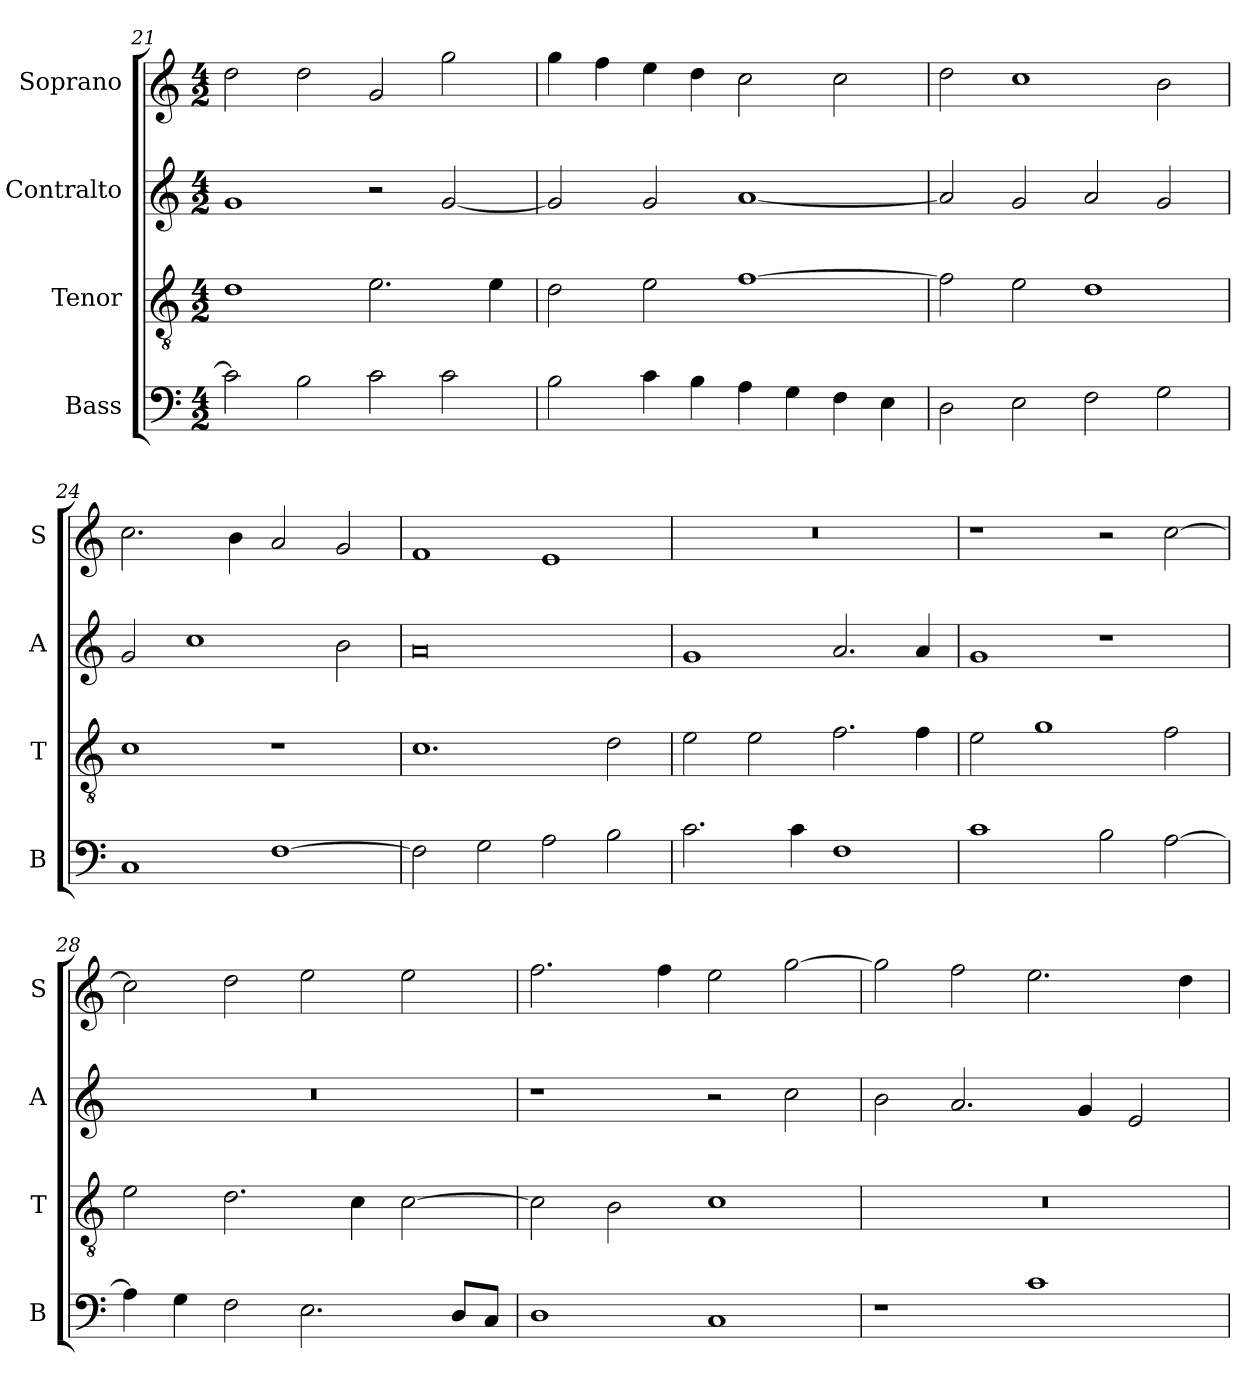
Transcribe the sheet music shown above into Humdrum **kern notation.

**kern	**kern	**kern	**kern
*part4	*part3	*part2	*part1
*staff4	*staff3	*staff2	*staff1
*I"Bass	*I"Tenor	*I"Contralto	*I"Soprano
*I'B	*I'T	*I'A	*I'S
*clefF4	*clefGv2	*clefG2	*clefG2
*k[]	*k[]	*k[]	*k[]
*C:ion	*C:ion	*C:ion	*C:ion
*M4/2	*M4/2	*M4/2	*M4/2
=21	=21	=21	=21
2c]	1d	1g	2dd
2B	.	.	2dd
2c	2.e	2r	2g
2c	.	[2g	2gg
.	4e	.	.
=22	=22	=22	=22
2B	2d	2g]	4gg
.	.	.	4ff
4c	2e	2g	4ee
4B	.	.	4dd
4A	[1f	[1a	2cc
4G	.	.	.
4F	.	.	2cc
4E	.	.	.
=23	=23	=23	=23
2D	2f]	2a]	2dd
2E	2e	2g	1cc
2F	1d	2a	.
2G	.	2g	2b
=24	=24	=24	=24
1C	1c	2g	2.cc
.	.	1cc	.
.	.	.	4b
[1F	1r	.	2a
.	.	2b	2g
=25	=25	=25	=25
2F]	1.c	0a	1f
2G	.	.	.
2A	.	.	1e
2B	2d	.	.
=26	=26	=26	=26
2.c	2e	1g	0r
.	2e	.	.
4c	.	.	.
1F	2.f	2.a	.
.	4f	4a	.
=27	=27	=27	=27
1c	2e	1g	1r
.	1g	.	.
2B	.	1r	2r
[2A	2f	.	[2cc
=28	=28	=28	=28
4A]	2e	0r	2cc]
4G	.	.	.
2F	2.d	.	2dd
2.E	.	.	2ee
.	4c	.	.
.	[2c	.	2ee
8D/L	.	.	.
8C/J	.	.	.
=29	=29	=29	=29
1D	2c]	1r	2.ff
.	2B	.	.
.	.	.	4ff
1C	1c	2r	2ee
.	.	2cc	[2gg
=30	=30	=30	=30
1r	0r	2b	2gg]
.	.	2.a	2ff
1c	.	.	2.ee
.	.	4g	.
.	.	2e	.
.	.	.	4dd
=	=	=	=
*-	*-	*-	*-
